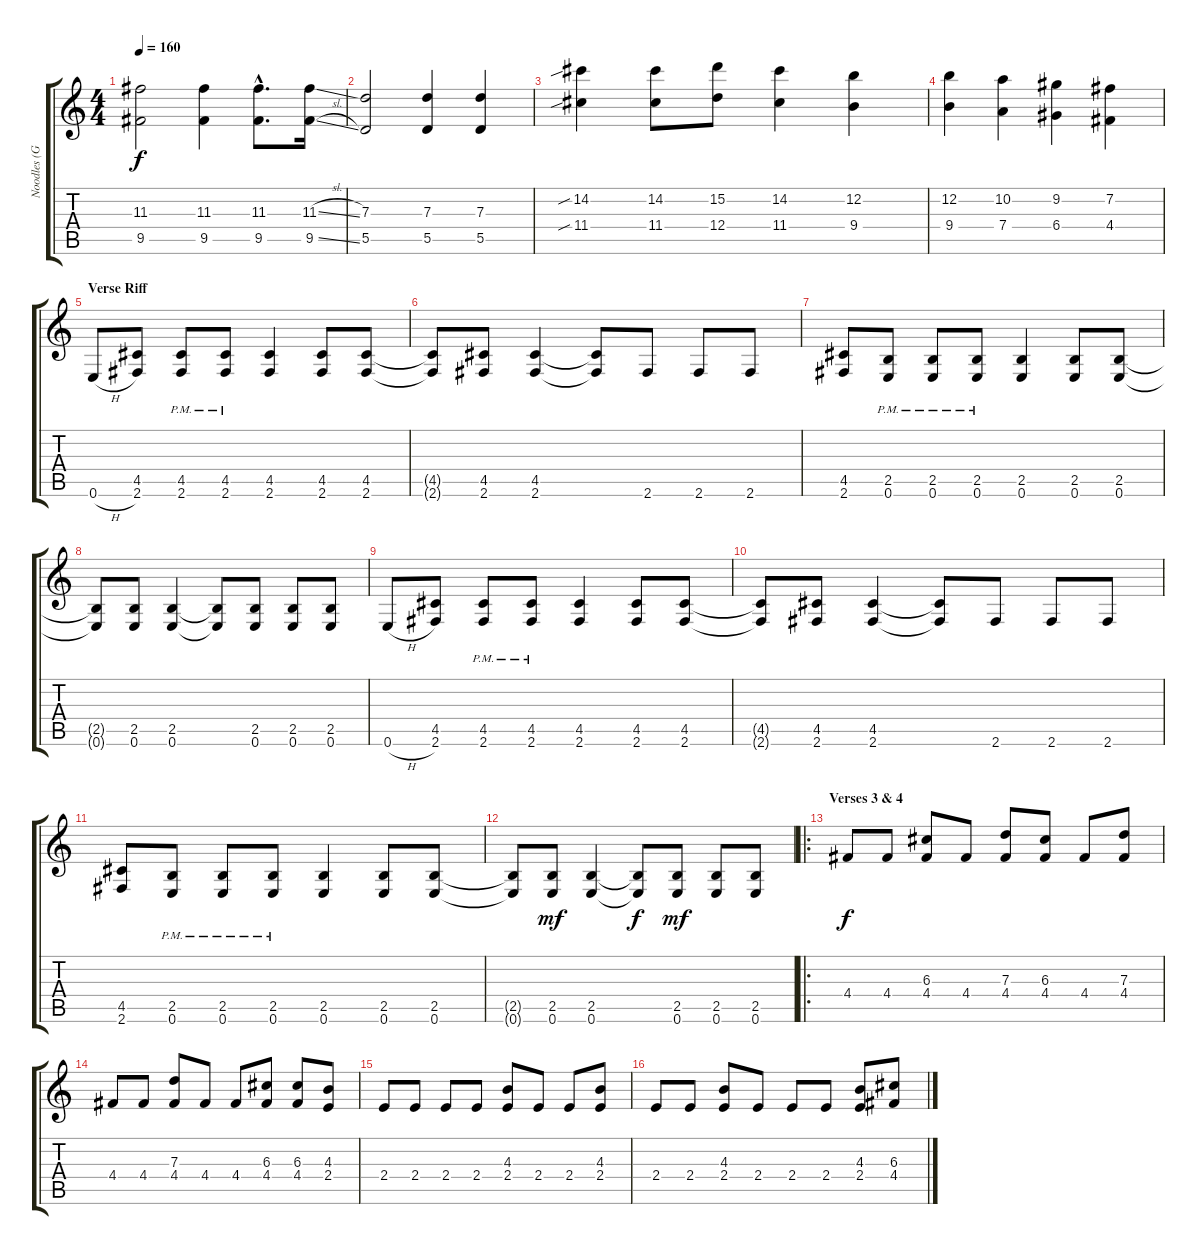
\track ("Noodles (Guit)" "Noodles (G") {instrument distortionguitar}
\staff {score tabs}
\tuning (E4 B3 G3 D3 A2 E2) {hide}
\ts (4 4)
\tempo 160
\clef g2
\ks c
(11.3 9.5).2{dy f} (11.3 9.5).4 (11.3{hac} 9.5{hac}).8{d} (11.3{sl} 9.5{sl}).16 |
(7.3 5.5).2 (7.3 5.5).4 (7.3 5.5).4 |
(14.2{sib} 11.4{sib}).4{volume 14} (14.2 11.4).8 (15.2 12.4).8 (14.2 11.4).4 (12.2 9.4).4 |
(12.2 9.4).4 (10.2 7.4).4 (9.2 6.4).4 (7.2 4.4).4 |
\section ("" "Verse Riff")
0.6{h}.8{volume 12} (4.5 2.6).8 (4.5{pm} 2.6{pm}).8 (4.5{pm} 2.6{pm}).8 (4.5 2.6).4 (4.5 2.6).8 (4.5 2.6).8 |
(4.5{t} 2.6{t}).8 (4.5 2.6).8 (4.5 2.6).4 (4.5{t} 2.6{t}).8 2.6.8 2.6.8 2.6.8 |
(4.5 2.6).8 (2.5{pm} 0.6{pm}).8 (2.5{pm} 0.6{pm}).8 (2.5{pm} 0.6{pm}).8 (2.5 0.6).4 (2.5 0.6).8 (2.5 0.6).8 |
(2.5{t} 0.6{t}).8 (2.5 0.6).8 (2.5 0.6).4 (2.5{t} 0.6{t}).8 (2.5 0.6).8 (2.5 0.6).8 (2.5 0.6).8 |
0.6{h}.8 (4.5 2.6).8 (4.5{pm} 2.6{pm}).8 (4.5{pm} 2.6{pm}).8 (4.5 2.6).4 (4.5 2.6).8 (4.5 2.6).8 |
(4.5{t} 2.6{t}).8 (4.5 2.6).8 (4.5 2.6).4 (4.5{t} 2.6{t}).8 2.6.8 2.6.8 2.6.8 |
(4.5 2.6).8 (2.5{pm} 0.6{pm}).8 (2.5{pm} 0.6{pm}).8 (2.5{pm} 0.6{pm}).8 (2.5 0.6).4 (2.5 0.6).8 (2.5 0.6).8 |
(2.5{t} 0.6{t}).8 (2.5 0.6).8{dy mf} (2.5 0.6).4 (2.5{t} 0.6{t}).8{dy f} (2.5 0.6).8{dy mf} (2.5 0.6).8 (2.5 0.6).8 |
\ro
\section ("" "Verses 3 & 4")
4.4.8{dy f} 4.4.8 (6.3 4.4).8 4.4.8 (7.3 4.4).8 (6.3 4.4).8 4.4.8 (7.3 4.4).8 |
4.4.8 4.4.8 (7.3 4.4).8 4.4.8 4.4.8 (6.3 4.4).8 (6.3 4.4).8 (4.3 2.4).8 |
2.4.8 2.4.8 2.4.8 2.4.8 (4.3 2.4).8 2.4.8 2.4.8 (4.3 2.4).8 |
2.4.8 2.4.8 (4.3 2.4).8 2.4.8 2.4.8 2.4.8 (4.3 2.4).8 (6.3 4.4).8
